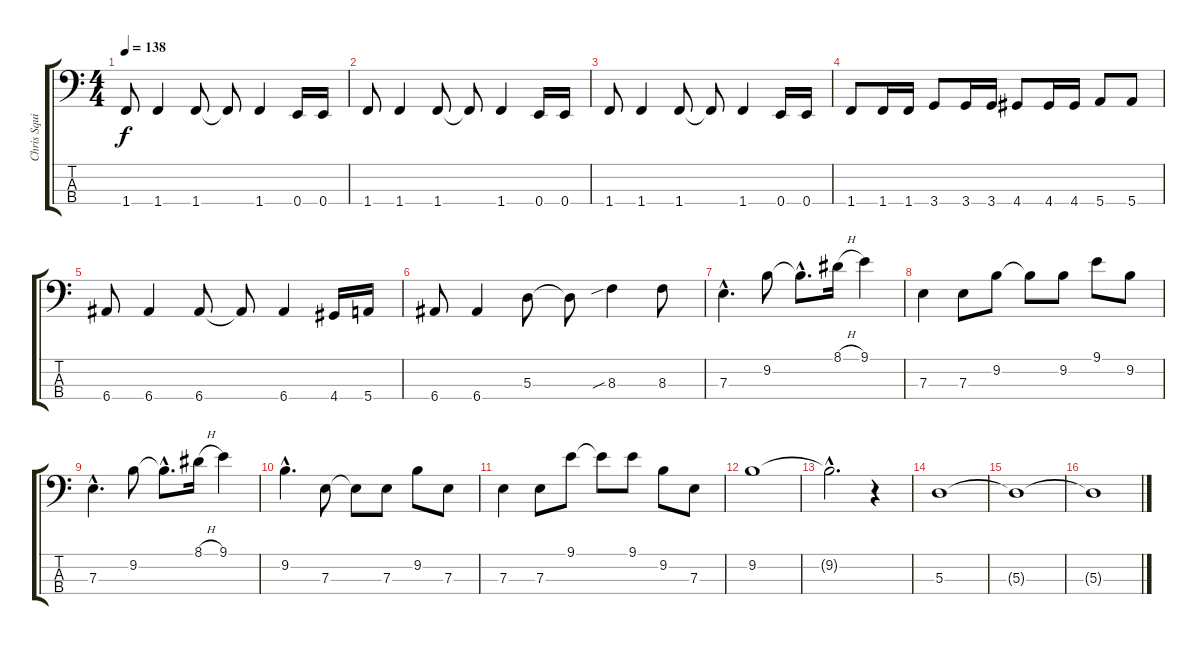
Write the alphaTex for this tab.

\track ("Chris Squire" "Chris Squi") {instrument electricbasspick}
\staff {score tabs}
\tuning (G2 D2 A1 E1) {hide}
\ts (4 4)
\tempo 138
\clef f4
\ks c
1.4.8{dy f} 1.4.4 1.4.8 1.4{t}.8 1.4.4 0.4.16 0.4.16 |
1.4.8 1.4.4 1.4.8 1.4{t}.8 1.4.4 0.4.16 0.4.16 |
1.4.8 1.4.4 1.4.8 1.4{t}.8 1.4.4 0.4.16 0.4.16 |
1.4.8 1.4.16 1.4.16 3.4.8 3.4.16 3.4.16 4.4.8 4.4.16 4.4.16 5.4.8 5.4.8 |
6.4.8 6.4.4 6.4.8 6.4{t}.8 6.4.4 4.4.16 5.4.16 |
6.4.8 6.4.4 5.3.8 5.3{t}.8 8.3{sib}.4 8.3.8 |
7.3{hac}.4{d} 9.2.8 9.2{hac t}.8{d} 8.1{h}.16 9.1.4 |
7.3.4 7.3.8 9.2.8 9.2{t}.8 9.2.8 9.1.8 9.2.8 |
7.3{hac}.4{d} 9.2.8 9.2{hac t}.8{d} 8.1{h}.16 9.1.4 |
9.2{hac}.4{d} 7.3.8 7.3{t}.8 7.3.8 9.2.8 7.3.8 |
7.3.4 7.3.8 9.1.8 9.1{t}.8 9.1.8 9.2.8 7.3.8 |
9.2.1 |
9.2{hac t}.2{d} r.4 |
5.3.1{volume 12 instrument lead2sawtooth} |
5.3{t}.1 |
5.3{t}.1
